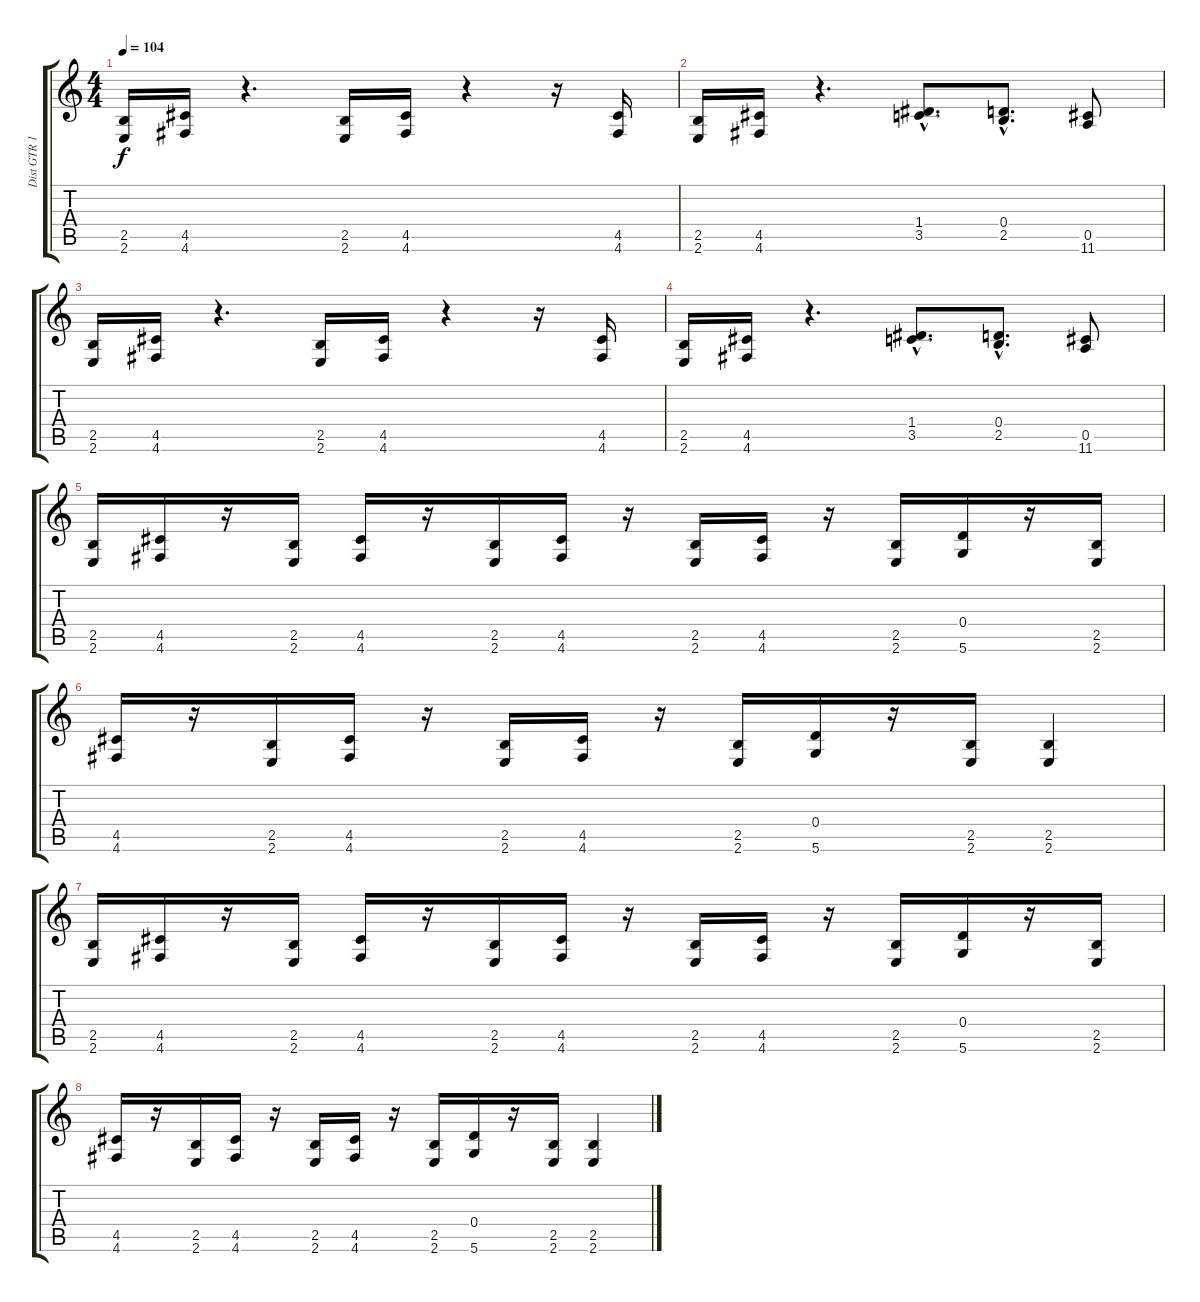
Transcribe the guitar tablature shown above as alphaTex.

\track ("Dist GTR 1" "Dist GTR 1") {instrument distortionguitar}
\staff {score tabs}
\tuning (E4 B3 G3 D3 A2 D2) {hide}
\ts (4 4)
\tempo 104
\clef g2
\ks c
(2.5 2.6).16{dy f} (4.5 4.6).16 r.4{d} (2.5 2.6).16 (4.5 4.6).16 r.4 r.16 (4.5 4.6).16 |
(2.5 2.6).16 (4.5 4.6).16 r.4{d} (1.4{hac} 3.5{hac}).8{d} (0.4{hac} 2.5{hac}).8{d} (0.5 11.6).8 |
(2.5 2.6).16 (4.5 4.6).16 r.4{d} (2.5 2.6).16 (4.5 4.6).16 r.4 r.16 (4.5 4.6).16 |
(2.5 2.6).16 (4.5 4.6).16 r.4{d} (1.4{hac} 3.5{hac}).8{d} (0.4{hac} 2.5{hac}).8{d} (0.5 11.6).8 |
(2.5 2.6).16 (4.5 4.6).16 r.16 (2.5 2.6).16 (4.5 4.6).16 r.16 (2.5 2.6).16 (4.5 4.6).16 r.16 (2.5 2.6).16 (4.5 4.6).16 r.16 (2.5 2.6).16 (0.4 5.6).16 r.16 (2.5 2.6).16 |
(4.5 4.6).16 r.16 (2.5 2.6).16 (4.5 4.6).16 r.16 (2.5 2.6).16 (4.5 4.6).16 r.16 (2.5 2.6).16 (0.4 5.6).16 r.16 (2.5 2.6).16 (2.5 2.6).4 |
(2.5 2.6).16 (4.5 4.6).16 r.16 (2.5 2.6).16 (4.5 4.6).16 r.16 (2.5 2.6).16 (4.5 4.6).16 r.16 (2.5 2.6).16 (4.5 4.6).16 r.16 (2.5 2.6).16 (0.4 5.6).16 r.16 (2.5 2.6).16 |
(4.5 4.6).16 r.16 (2.5 2.6).16 (4.5 4.6).16 r.16 (2.5 2.6).16 (4.5 4.6).16 r.16 (2.5 2.6).16 (0.4 5.6).16 r.16 (2.5 2.6).16 (2.5 2.6).4
